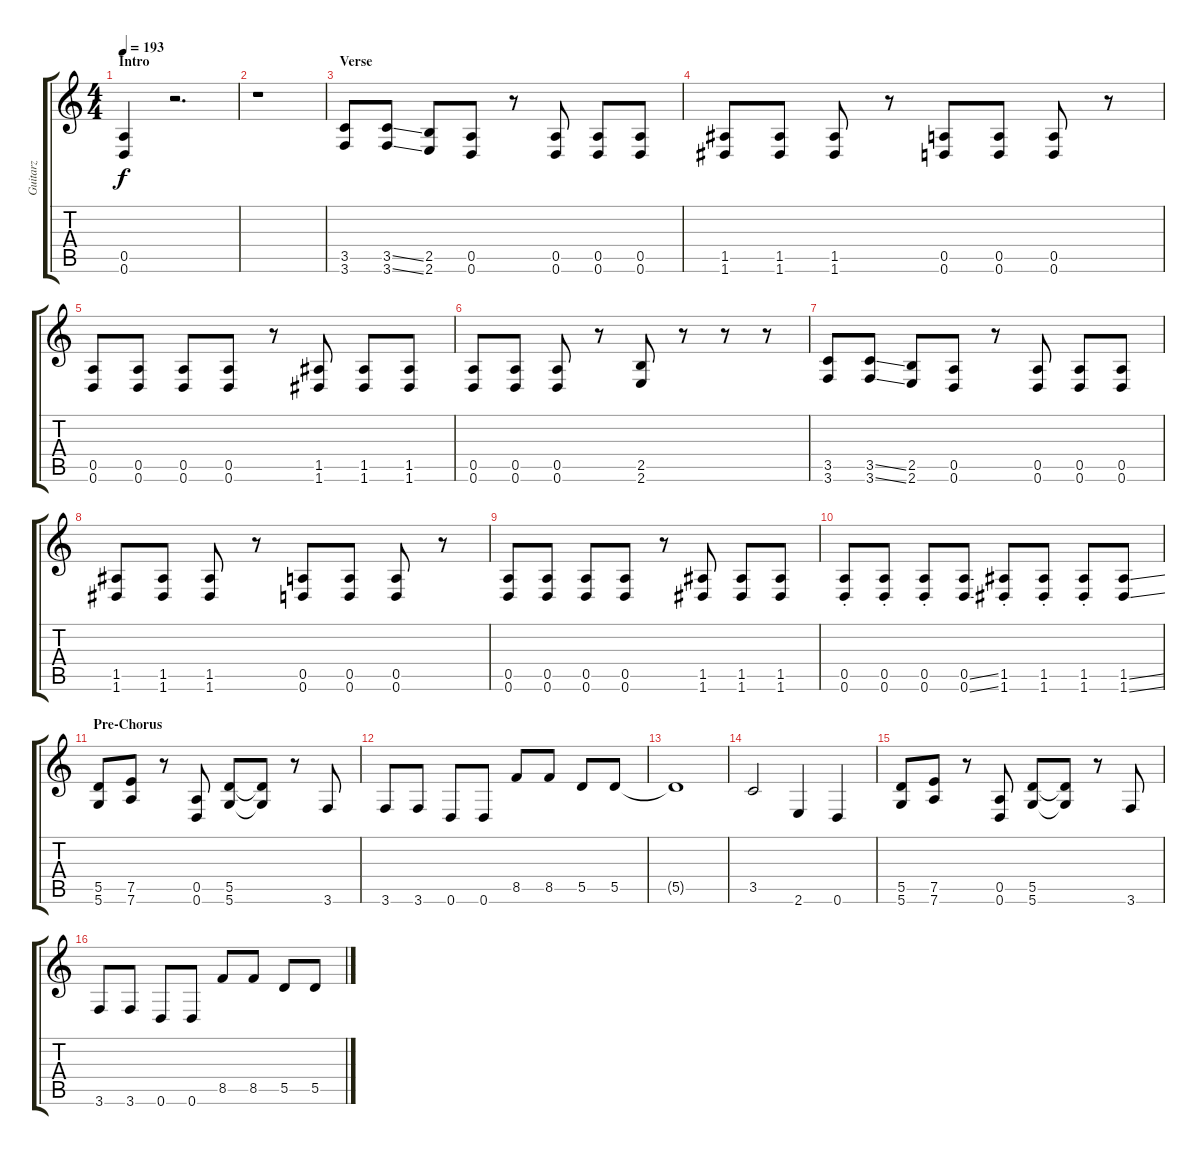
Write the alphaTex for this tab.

\track ("Guitarz" "Guitarz") {instrument overdrivenguitar}
\staff {score tabs}
\tuning (E4 B3 G3 D3 A2 D2) {hide}
\ts (4 4)
\section ("" "Intro")
\tempo 193
\clef g2
\ks c
(0.5 0.6).4{dy f instrument overdrivenguitar} r.2{d} |
r.1 |
\section ("" "Verse")
(3.5 3.6).8 (3.5{ss} 3.6{ss}).8 (2.5 2.6).8 (0.5 0.6).8 r.8 (0.5 0.6).8 (0.5 0.6).8 (0.5 0.6).8 |
(1.5 1.6).8 (1.5 1.6).8 (1.5 1.6).8 r.8 (0.5 0.6).8 (0.5 0.6).8 (0.5 0.6).8 r.8 |
(0.5 0.6).8 (0.5 0.6).8 (0.5 0.6).8 (0.5 0.6).8 r.8 (1.5 1.6).8 (1.5 1.6).8 (1.5 1.6).8 |
(0.5 0.6).8 (0.5 0.6).8 (0.5 0.6).8 r.8 (2.5 2.6).8 r.8 r.8 r.8 |
(3.5 3.6).8 (3.5{ss} 3.6{ss}).8 (2.5 2.6).8 (0.5 0.6).8 r.8 (0.5 0.6).8 (0.5 0.6).8 (0.5 0.6).8 |
(1.5 1.6).8 (1.5 1.6).8 (1.5 1.6).8 r.8 (0.5 0.6).8 (0.5 0.6).8 (0.5 0.6).8 r.8 |
(0.5 0.6).8 (0.5 0.6).8 (0.5 0.6).8 (0.5 0.6).8 r.8 (1.5 1.6).8 (1.5 1.6).8 (1.5 1.6).8 |
(0.5{st} 0.6{st}).8 (0.5{st} 0.6{st}).8 (0.5{st} 0.6{st}).8 (0.5{ss} 0.6{ss}).8 (1.5{st} 1.6{st}).8 (1.5{st} 1.6{st}).8 (1.5{st} 1.6{st}).8 (1.5{ss} 1.6{ss}).8 |
\section ("" "Pre-Chorus")
(5.5 5.6).8 (7.5 7.6).8 r.8 (0.5 0.6).8 (5.5 5.6).8 (5.5{t} 5.6{t}).8 r.8 3.6.8 |
3.6.8 3.6.8 0.6.8 0.6.8 8.5.8 8.5.8 5.5.8 5.5.8 |
5.5{t}.1 |
3.5.2 2.6.4 0.6.4 |
(5.5 5.6).8 (7.5 7.6).8 r.8 (0.5 0.6).8 (5.5 5.6).8 (5.5{t} 5.6{t}).8 r.8 3.6.8 |
3.6.8 3.6.8 0.6.8 0.6.8 8.5.8 8.5.8 5.5.8 5.5.8
